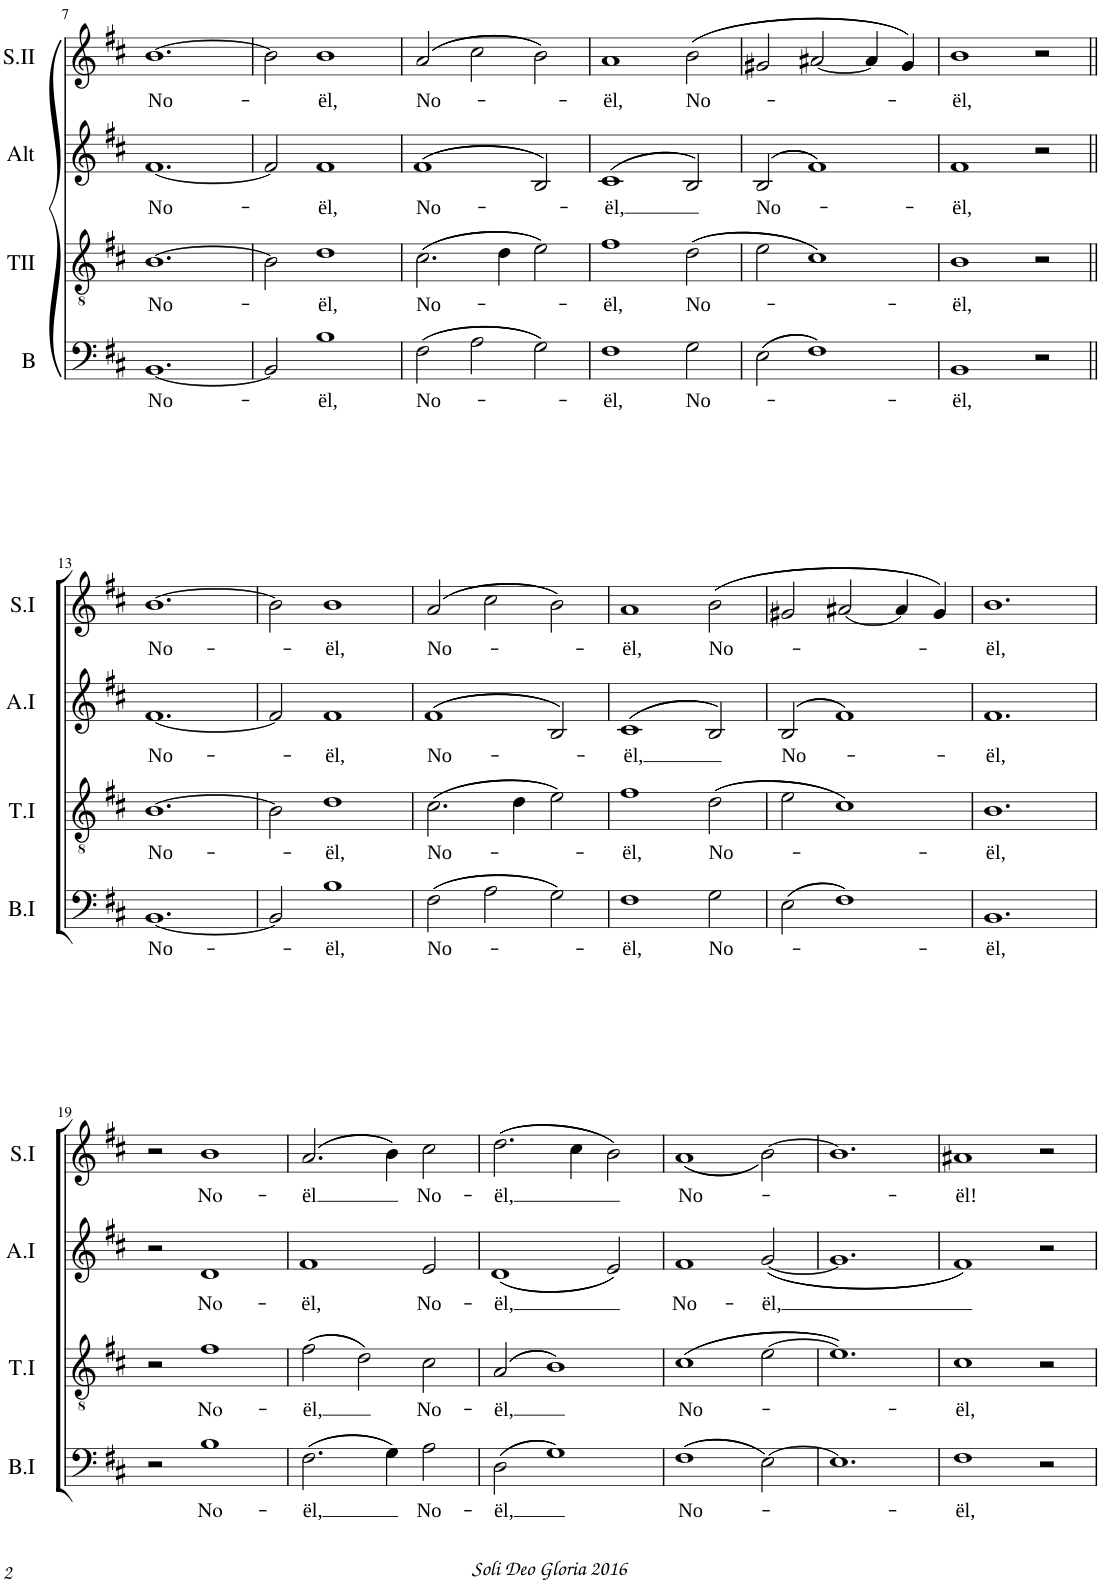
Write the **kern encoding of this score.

**kern	**text	**kern	**text	**kern	**text	**kern	**text	**kern	**text	**kern	**text	**kern	**text	**kern	**text
*part8	*part8	*part7	*part7	*part6	*part6	*part5	*part5	*part4	*part4	*part3	*part3	*part2	*part2	*part1	*part1
*staff8	*staff8	*staff7	*staff7	*staff6	*staff6	*staff5	*staff5	*staff4	*staff4	*staff3	*staff3	*staff2	*staff2	*staff1	*staff1
*I"Basse II	*	*I"Ténor II	*	*I"Alto II	*	*I"Soprano II	*	*I"Basse I	*	*I"Ténor I	*	*I"Alto I	*	*I"Soprano I	*
*I'B	*	*I'TII	*	*I'Alt	*	*I'S.II	*	*I'B.I	*	*I'T.I	*	*I'A.I	*	*I'S.I	*
!!LO:PB:g=z
*clefF4	*	*clefGv2	*	*clefG2	*	*clefG2	*	*clefF4	*	*clefGv2	*	*clefG2	*	*clefG2	*
*k[f#c#]	*	*k[f#c#]	*	*k[f#c#]	*	*k[f#c#]	*	*k[f#c#]	*	*k[f#c#]	*	*k[f#c#]	*	*k[f#c#]	*
*M3/2	*	*M3/2	*	*M3/2	*	*M3/2	*	*M3/2	*	*M3/2	*	*M3/2	*	*M3/2	*
=7	=7	=7	=7	=7	=7	=7	=7	=7	=7	=7	=7	=7	=7	=7	=7
!	!LO:LY:b	!	!LO:LY:b	!	!LO:LY:b	!	!LO:LY:b	!	!	!	!	!	!	!	!
[1.BB	No-	[1.B	No-	[1.f#	No-	[1.b	No-	1.r	.	1.r	.	1.r	.	1.r	.
=8	=8	=8	=8	=8	=8	=8	=8	=8	=8	=8	=8	=8	=8	=8	=8
2BB/]	.	2B\]	.	2f#/]	.	2b\]	.	1.r	.	1.r	.	1.r	.	1.r	.
!	!LO:LY:b	!	!LO:LY:b	!	!LO:LY:b	!	!LO:LY:b	!	!	!	!	!	!	!	!
1B	-ël,	1d	-ël,	1f#	-ël,	1b	-ël,	.	.	.	.	.	.	.	.
=9	=9	=9	=9	=9	=9	=9	=9	=9	=9	=9	=9	=9	=9	=9	=9
!	!LO:LY:b	!	!LO:LY:b	!	!LO:LY:b	!	!LO:LY:b	!	!	!	!	!	!	!	!
((2F#\	No-	((2.c#\	No-	(>(>1f#	No-	((2a/	No-	1.r	.	1.r	.	1.r	.	1.r	.
2A\	.	.	.	.	.	2cc#\	.	.	.	.	.	.	.	.	.
.	.	4d\	.	.	.	.	.	.	.	.	.	.	.	.	.
2G\))	.	2e\))	.	2B/))	.	2b\))	.	.	.	.	.	.	.	.	.
=10	=10	=10	=10	=10	=10	=10	=10	=10	=10	=10	=10	=10	=10	=10	=10
!	!LO:LY:b	!	!LO:LY:b	!	!LO:LY:b	!	!LO:LY:b	!	!	!	!	!	!	!	!
1F#	-ël,	1f#	-ël,	(>(>1c#	-ël,	1a	-ël,	1.r	.	1.r	.	1.r	.	1.r	.
!	!LO:LY:b	!	!LO:LY:b	!	!	!	!LO:LY:b	!	!	!	!	!	!	!	!
2G\	No-	((2d\	No-	2B/))	.	((2b\	No-	.	.	.	.	.	.	.	.
=11	=11	=11	=11	=11	=11	=11	=11	=11	=11	=11	=11	=11	=11	=11	=11
!	!	!	!	!	!LO:LY:b	!	!	!	!	!	!	!	!	!	!
((2E\	.	2e\	.	(>(>2B/	No-	2g#X/	.	1.r	.	1.r	.	1.r	.	1.r	.
1F#))	.	1c#))	.	1f#))	.	[2a#X/	.	.	.	.	.	.	.	.	.
.	.	.	.	.	.	4a#/]	.	.	.	.	.	.	.	.	.
.	.	.	.	.	.	4g#/))	.	.	.	.	.	.	.	.	.
=12	=12	=12	=12	=12	=12	=12	=12	=12	=12	=12	=12	=12	=12	=12	=12
!	!LO:LY:b	!	!LO:LY:b	!	!LO:LY:b	!	!LO:LY:b	!	!	!	!	!	!	!	!
1BB	-ël,	1B	-ël,	1f#	-ël,	1b	-ël,	1.r	.	1.r	.	1.r	.	1.r	.
2r	.	2r	.	2r	.	2r	.	.	.	.	.	.	.	.	.
!!LO:LB:g=z
=13||	=13||	=13||	=13||	=13||	=13||	=13||	=13||	=13||	=13||	=13||	=13||	=13||	=13||	=13||	=13||
!	!	!	!	!	!	!	!	!	!LO:LY:b	!	!LO:LY:b	!	!LO:LY:b	!	!LO:LY:b
1.r	.	1.r	.	1.r	.	1.r	.	[1.BB	No-	[1.B	No-	[1.f#	No-	[1.b	No-
=14	=14	=14	=14	=14	=14	=14	=14	=14	=14	=14	=14	=14	=14	=14	=14
1.r	.	1.r	.	1.r	.	1.r	.	2BB/]	.	2B\]	.	2f#/]	.	2b\]	.
!	!	!	!	!	!	!	!	!	!LO:LY:b	!	!LO:LY:b	!	!LO:LY:b	!	!LO:LY:b
.	.	.	.	.	.	.	.	1B	-ël,	1d	-ël,	1f#	-ël,	1b	-ël,
=15	=15	=15	=15	=15	=15	=15	=15	=15	=15	=15	=15	=15	=15	=15	=15
!	!	!	!	!	!	!	!	!	!LO:LY:b	!	!LO:LY:b	!	!LO:LY:b	!	!LO:LY:b
1.r	.	1.r	.	1.r	.	1.r	.	((2F#\	No-	((2.c#\	No-	(>(>1f#	No-	((2a/	No-
.	.	.	.	.	.	.	.	2A\	.	.	.	.	.	2cc#\	.
.	.	.	.	.	.	.	.	.	.	4d\	.	.	.	.	.
.	.	.	.	.	.	.	.	2G\))	.	2e\))	.	2B/))	.	2b\))	.
=16	=16	=16	=16	=16	=16	=16	=16	=16	=16	=16	=16	=16	=16	=16	=16
!	!	!	!	!	!	!	!	!	!LO:LY:b	!	!LO:LY:b	!	!LO:LY:b	!	!LO:LY:b
1.r	.	1.r	.	1.r	.	1.r	.	1F#	-ël,	1f#	-ël,	(>(>1c#	-ël,	1a	-ël,
!	!	!	!	!	!	!	!	!	!LO:LY:b	!	!LO:LY:b	!	!	!	!LO:LY:b
.	.	.	.	.	.	.	.	2G\	No-	((2d\	No-	2B/))	.	((2b\	No-
=17	=17	=17	=17	=17	=17	=17	=17	=17	=17	=17	=17	=17	=17	=17	=17
!	!	!	!	!	!	!	!	!	!	!	!	!	!LO:LY:b	!	!
1.r	.	1.r	.	1.r	.	1.r	.	((2E\	.	2e\	.	(>(>2B/	No-	2g#X/	.
.	.	.	.	.	.	.	.	1F#))	.	1c#))	.	1f#))	.	[2a#X/	.
.	.	.	.	.	.	.	.	.	.	.	.	.	.	4a#/]	.
.	.	.	.	.	.	.	.	.	.	.	.	.	.	4g#/))	.
=18	=18	=18	=18	=18	=18	=18	=18	=18	=18	=18	=18	=18	=18	=18	=18
!	!	!	!	!	!	!	!	!	!LO:LY:b	!	!LO:LY:b	!	!LO:LY:b	!	!LO:LY:b
1.r	.	1.r	.	1.r	.	1.r	.	1.BB	-ël,	1.B	-ël,	1.f#	-ël,	1.b	-ël,
!!LO:LB:g=z
=19	=19	=19	=19	=19	=19	=19	=19	=19	=19	=19	=19	=19	=19	=19	=19
1.r	.	1.r	.	1.r	.	1.r	.	2r	.	2r	.	2r	.	2r	.
!	!	!	!	!	!	!	!	!	!LO:LY:b	!	!LO:LY:b	!	!LO:LY:b	!	!LO:LY:b
.	.	.	.	.	.	.	.	1B	No-	1f#	No-	1d	No-	1b	No-
=20	=20	=20	=20	=20	=20	=20	=20	=20	=20	=20	=20	=20	=20	=20	=20
!	!	!	!	!	!	!	!	!	!LO:LY:b	!	!LO:LY:b	!	!LO:LY:b	!	!LO:LY:b
1.r	.	1.r	.	1.r	.	1.r	.	((2.F#\	-ël,	((2f#\	-ël,	1f#	-ël,	((2.a/	-ël
.	.	.	.	.	.	.	.	.	.	2d\))	.	.	.	.	.
.	.	.	.	.	.	.	.	4G\))	.	.	.	.	.	4b\))	.
!	!	!	!	!	!	!	!	!	!LO:LY:b	!	!LO:LY:b	!	!LO:LY:b	!	!LO:LY:b
.	.	.	.	.	.	.	.	2A\	No-	2c#\	No-	2e/	No-	2cc#\	No-
=21	=21	=21	=21	=21	=21	=21	=21	=21	=21	=21	=21	=21	=21	=21	=21
!	!	!	!	!	!	!	!	!	!LO:LY:b	!	!LO:LY:b	!	!LO:LY:b	!	!LO:LY:b
1.r	.	1.r	.	1.r	.	1.r	.	((2D\	-ël,	((2A/	-ël,	((1d	-ël,	((2.dd\	-ël,
.	.	.	.	.	.	.	.	1G))	.	1B))	.	.	.	.	.
.	.	.	.	.	.	.	.	.	.	.	.	.	.	4cc#\	.
.	.	.	.	.	.	.	.	.	.	.	.	2e/))	.	2b\))	.
=22	=22	=22	=22	=22	=22	=22	=22	=22	=22	=22	=22	=22	=22	=22	=22
!	!	!	!	!	!	!	!	!	!LO:LY:b	!	!LO:LY:b	!	!LO:LY:b	!	!LO:LY:b
1.r	.	1.r	.	1.r	.	1.r	.	((1F#	No-	((1c#	No-	1f#	No-	(<(<1a	No-
!	!	!	!	!	!	!	!	!	!	!	!	!	!LO:LY:b	!	!
.	.	.	.	.	.	.	.	[2E\))	.	[2e\	.	(([2g/	-ël,	[2b\))	.
=23	=23	=23	=23	=23	=23	=23	=23	=23	=23	=23	=23	=23	=23	=23	=23
1.r	.	1.r	.	1.r	.	1.r	.	1.E]	.	1.e]))	.	1.g]	.	1.b]	.
=24	=24	=24	=24	=24	=24	=24	=24	=24	=24	=24	=24	=24	=24	=24	=24
!	!	!	!	!	!	!	!	!	!LO:LY:b	!	!LO:LY:b	!	!	!	!LO:LY:b
1.r	.	1.r	.	1.r	.	1.r	.	1F#	-ël,	1c#	-ël,	1f#))	.	1a#X	-ël!
.	.	.	.	.	.	.	.	2r	.	2r	.	2r	.	2r	.
=	=	=	=	=	=	=	=	=	=	=	=	=	=	=	=
*-	*-	*-	*-	*-	*-	*-	*-	*-	*-	*-	*-	*-	*-	*-	*-
